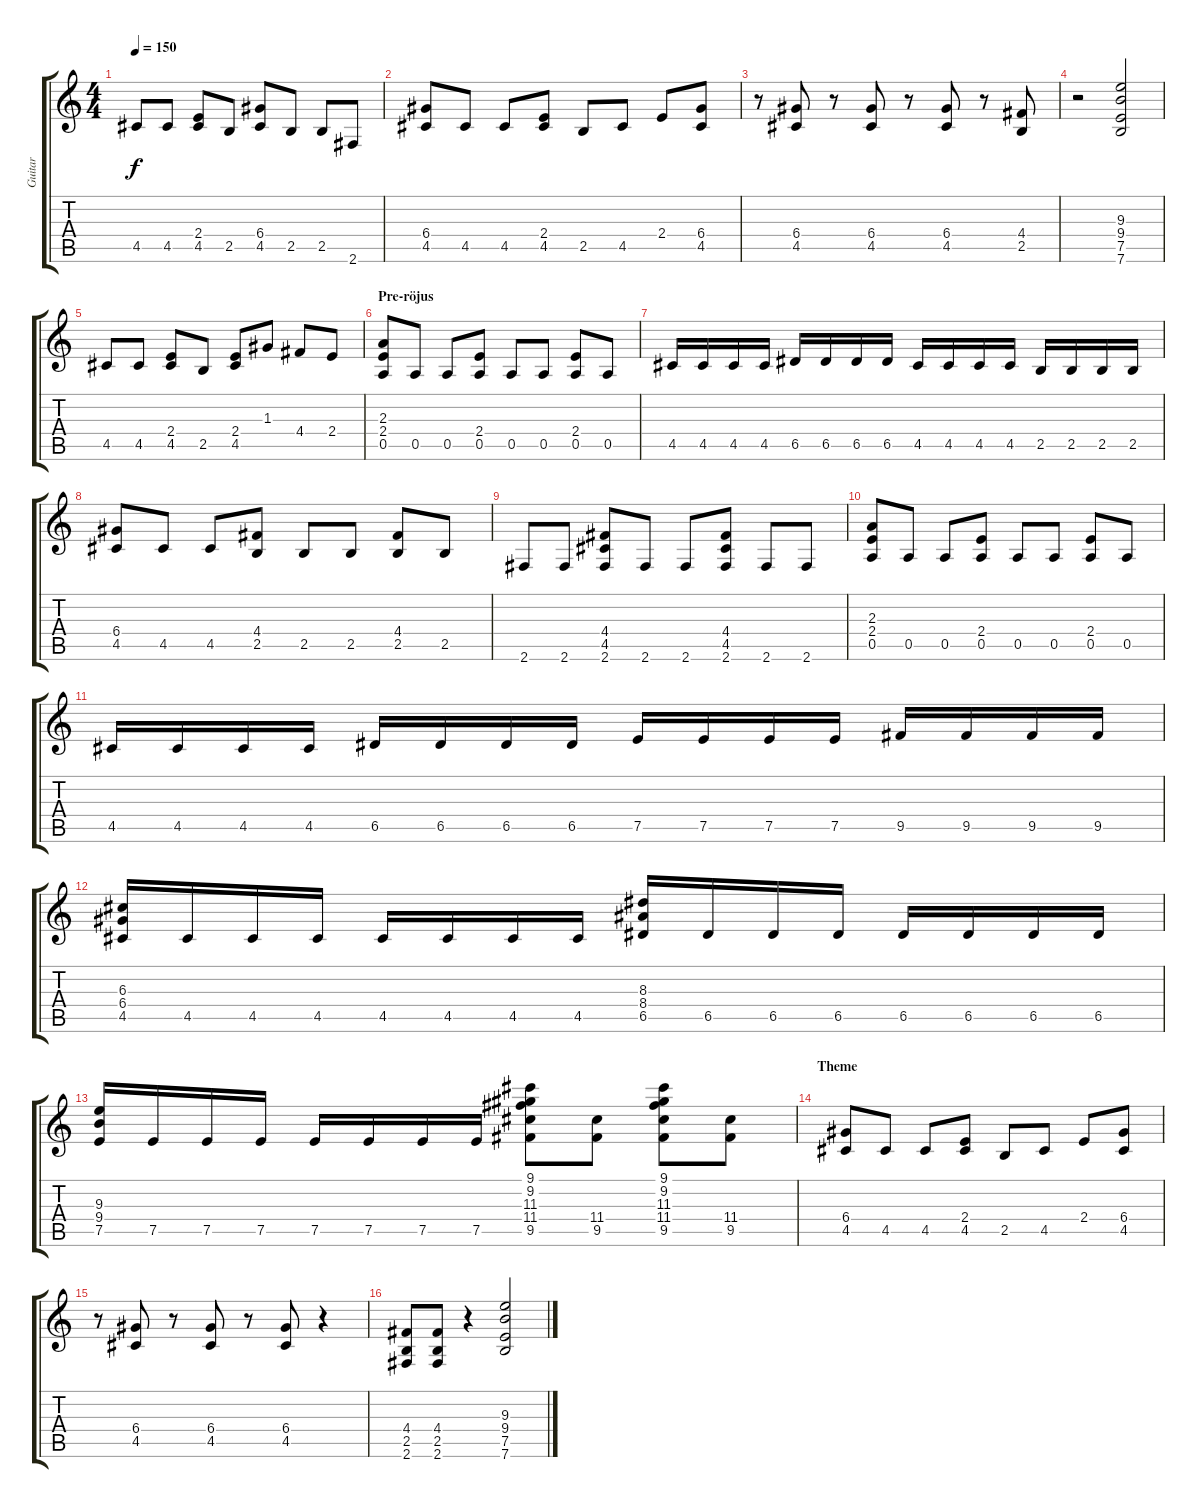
\track ("Guitar" "Guitar") {instrument distortionguitar}
\staff {score tabs}
\tuning (E4 B3 G3 D3 A2 E2) {hide}
\ts (4 4)
\tempo 150
\clef g2
\ks c
4.5.8{dy f} 4.5.8 (2.4 4.5).8 2.5.8 (6.4 4.5).8 2.5.8 2.5.8 2.6.8 |
(6.4 4.5).8 4.5.8 4.5.8 (2.4 4.5).8 2.5.8 4.5.8 2.4.8 (6.4 4.5).8 |
r.8 (6.4 4.5).8 r.8 (6.4 4.5).8 r.8 (6.4 4.5).8 r.8 (4.4 2.5).8 |
r.2 (9.3 9.4 7.5 7.6).2 |
4.5.8 4.5.8 (2.4 4.5).8 2.5.8 (2.4 4.5).8 1.3.8 4.4.8 2.4.8 |
\section ("" "Pre-röjus")
(2.3 2.4 0.5).8 0.5.8 0.5.8 (2.4 0.5).8 0.5.8 0.5.8 (2.4 0.5).8 0.5.8 |
4.5.16 4.5.16 4.5.16 4.5.16 6.5.16 6.5.16 6.5.16 6.5.16 4.5.16 4.5.16 4.5.16 4.5.16 2.5.16 2.5.16 2.5.16 2.5.16 |
(6.4 4.5).8 4.5.8 4.5.8 (4.4 2.5).8 2.5.8 2.5.8 (4.4 2.5).8 2.5.8 |
2.6.8 2.6.8 (4.4 4.5 2.6).8 2.6.8 2.6.8 (4.4 4.5 2.6).8 2.6.8 2.6.8 |
(2.3 2.4 0.5).8 0.5.8 0.5.8 (2.4 0.5).8 0.5.8 0.5.8 (2.4 0.5).8 0.5.8 |
4.5.16 4.5.16 4.5.16 4.5.16 6.5.16 6.5.16 6.5.16 6.5.16 7.5.16 7.5.16 7.5.16 7.5.16 9.5.16 9.5.16 9.5.16 9.5.16 |
\section ("" "")
(6.3 6.4 4.5).16 4.5.16 4.5.16 4.5.16 4.5.16 4.5.16 4.5.16 4.5.16 (8.3 8.4 6.5).16 6.5.16 6.5.16 6.5.16 6.5.16 6.5.16 6.5.16 6.5.16 |
(9.3 9.4 7.5).16 7.5.16 7.5.16 7.5.16 7.5.16 7.5.16 7.5.16 7.5.16 (9.1 9.2 11.3 11.4 9.5).8 (11.4 9.5).8 (9.1 9.2 11.3 11.4 9.5).8 (11.4 9.5).8 |
\section ("" "Theme")
(6.4 4.5).8 4.5.8 4.5.8 (2.4 4.5).8 2.5.8 4.5.8 2.4.8 (6.4 4.5).8 |
r.8 (6.4 4.5).8 r.8 (6.4 4.5).8 r.8 (6.4 4.5).8 r.4 |
(4.4 2.5 2.6).8 (4.4 2.5 2.6).8 r.4 (9.3 9.4 7.5 7.6).2
